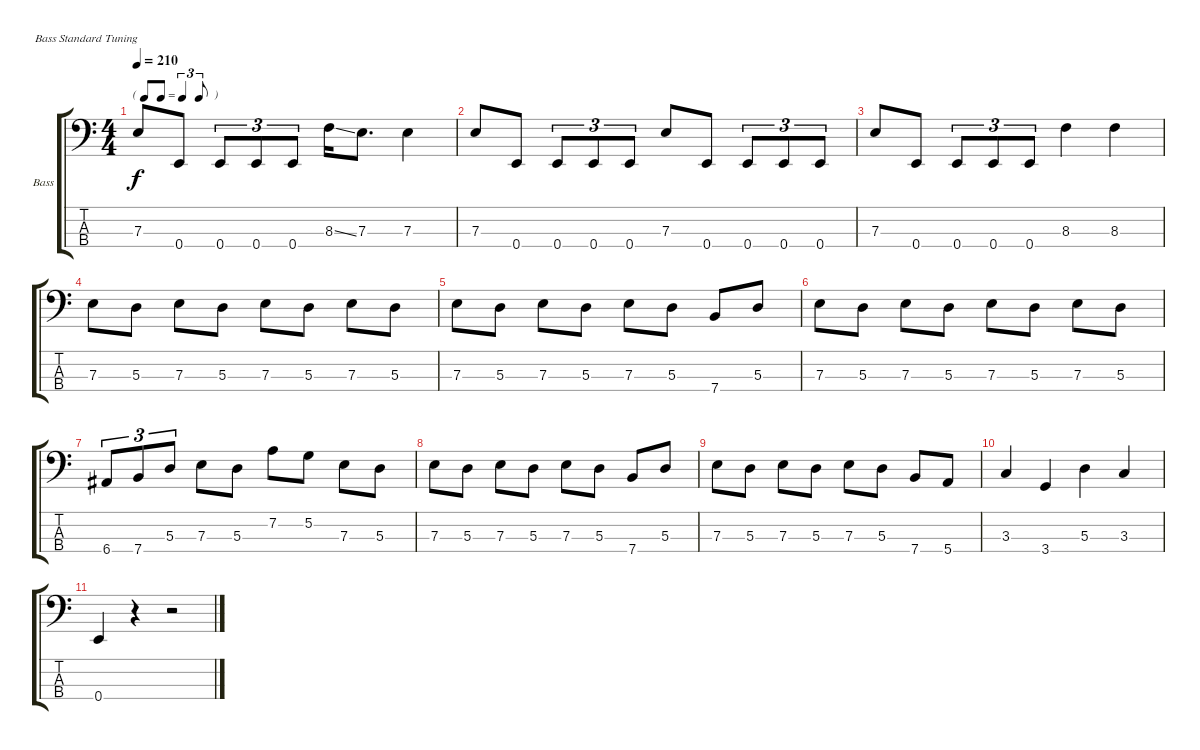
\bracketExtendMode groupsimilarinstruments
\firstSystemTrackNameOrientation horizontal
\otherSystemsTrackNameOrientation horizontal
\track ("Bass" "Bass") {instrument electricbassfinger}
\staff {score tabs}
\tuning (G2 D2 A1 E1)
\ts (4 4)
\tf triplet8th
\tempo 210
\clef f4
\ks c
7.3.8{dy f} 0.4.8 0.4.8{tu (3 2)} 0.4.8{tu (3 2)} 0.4.8{tu (3 2)} 8.3{ss}.16 7.3.8{d} 7.3.4 |
7.3.8 0.4.8 0.4.8{tu (3 2)} 0.4.8{tu (3 2)} 0.4.8{tu (3 2)} 7.3.8 0.4.8 0.4.8{tu (3 2)} 0.4.8{tu (3 2)} 0.4.8{tu (3 2)} |
7.3.8 0.4.8 0.4.8{tu (3 2)} 0.4.8{tu (3 2)} 0.4.8{tu (3 2)} 8.3.4 8.3.4 |
7.3.8 5.3.8 7.3.8 5.3.8 7.3.8 5.3.8 7.3.8 5.3.8 |
7.3.8 5.3.8 7.3.8 5.3.8 7.3.8 5.3.8 7.4.8 5.3.8 |
7.3.8 5.3.8 7.3.8 5.3.8 7.3.8 5.3.8 7.3.8 5.3.8 |
6.4.8{tu (3 2)} 7.4.8{tu (3 2)} 5.3.8{tu (3 2)} 7.3.8 5.3.8 7.2.8 5.2.8 7.3.8 5.3.8 |
7.3.8 5.3.8 7.3.8 5.3.8 7.3.8 5.3.8 7.4.8 5.3.8 |
7.3.8 5.3.8 7.3.8 5.3.8 7.3.8 5.3.8 7.4.8 5.4.8 |
3.3.4 3.4.4 5.3.4 3.3.4 |
0.4.4 r.4 r.2
